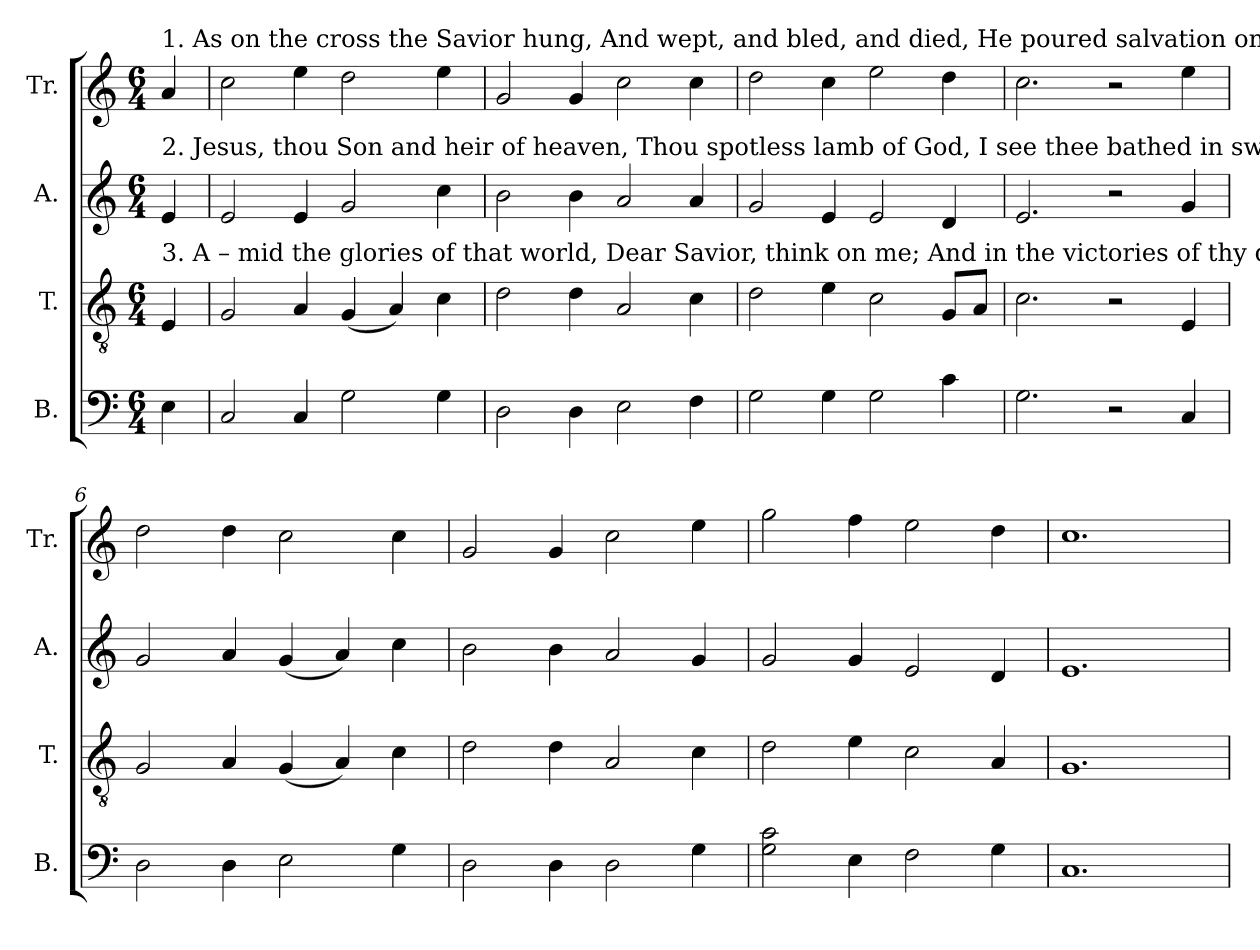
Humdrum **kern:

**kern	**kern	**kern	**kern
*part4	*part3	*part2	*part1
*staff4	*staff3	*staff2	*staff1
*I"B.	*I"T.	*I"A.	*I"Tr.
*I'B.	*I'T.	*I'A.	*I'Tr.
*clefF4	*clefGv2	*clefG2	*clefG2
*k[]	*k[]	*k[]	*k[]
*M6/4	*M6/4	*M6/4	*M6/4
*MM170	*MM170	*MM170	*MM170
=1	=1	=1	=1
!	!	!	!LO:TX:a:t=1. As on the cross the Savior hung,  And wept, and bled, and died,     He poured salvation on a wretch  That languished at his side.   His crimes with inward grief and shame, The
!	!	!LO:TX:a:t=2. Jesus, thou Son and heir of heaven,  Thou spotless lamb of God,  I see thee bathed in sweat and tears,  And weltering in thy blood.  Yet quickly from these scenes of woe  In	!
!	!LO:TX:a:t=3. A – mid  the glories of that world,  Dear Savior, think  on  me;      And   in  the  victories  of thy death  Let  me  a   sharer    be.       His prayer the dy – ing  Je – sus hears,  And	!	!
4E!\	4E!/	4e!/	4a!/
=2	=2	=2	=2
2C!/	2G!/	2e!/	2cc!\
4C!/	4A!/	4e!/	4ee!\
2G!\	(4G!/	2g!/	2dd!\
.	4A!/)	.	.
4G!\	4c!\	4cc!\	4ee!\
=3	=3	=3	=3
2D!\	2d!\	2b!\	2g!/
4D!\	4d!\	4b!\	4g!/
2E!\	2A!/	2a!/	2cc!\
4F!\	4c!\	4a!/	4cc!\
=4	=4	=4	=4
2G!\	2d!\	2g!/	2dd!\
4G!\	4e!\	4e!/	4cc!\
2G!\	2c!\	2e!/	2ee!\
4c!\	8G!/L	4d!/	4dd!\
.	8A!/J	.	.
=5	=5	=5	=5
2.G!\	2.c!\	2.e!/	2.cc!\
2r	2r	2r	2r
4C!/	4E!/	4g!/	4ee!\
=6	=6	=6	=6
2D!\	2G!/	2g!/	2dd!\
4D!\	4A!/	4a!/	4dd!\
2E!\	(4G!/	(4g!/	2cc!\
.	4A!/)	4a!/)	.
4G!\	4c!\	4cc!\	4cc!\
=7	=7	=7	=7
2D!\	2d!\	2b!\	2g!/
4D!\	4d!\	4b!\	4g!/
2D!\	2A!/	2a!/	2cc!\
4G!\	4c!\	4g!/	4ee!\
=8	=8	=8	=8
2G!\ 2c!\	2d!\	2g!/	2gg!\
4E!\	4e!\	4g!/	4ff!\
2F!\	2c!\	2e!/	2ee!\
4G!\	4A!/	4d!/	4dd!\
=9	=9	=9	=9
1.C!	1.G!	1.e!	1.cc!
=	=	=	=
*-	*-	*-	*-
